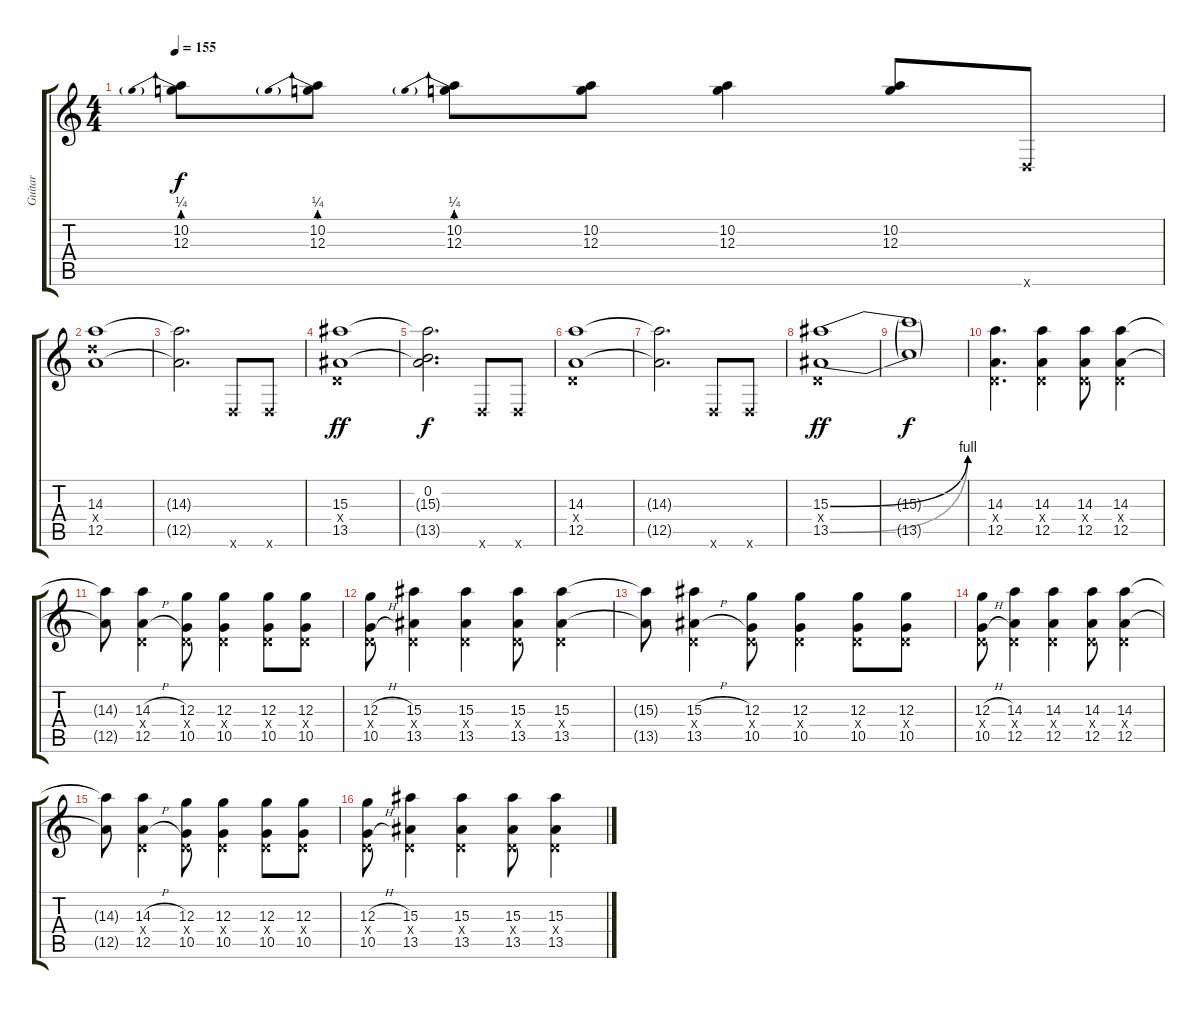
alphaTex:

\track ("Guitar              " "Guitar    ") {instrument distortionguitar}
\staff {score tabs}
\tuning (E4 B3 G3 D3 A2 D2) {hide}
\ts (4 4)
\tempo 155
\clef g2
\ks c
(10.2 12.3{be (prebend 0 1 60 1)}).8{dy f} (10.2 12.3{be (prebend 0 1 60 1)}).8 (10.2 12.3{be (prebend 0 1 60 1)}).8 (10.2 12.3).8 (10.2 12.3).4 (10.2 12.3).8 0.6{x}.8 |
(14.3 12.4{x} 12.5).1 |
(14.3{t} 12.5{t}).2{d} 0.6{x}.8 0.6{x}.8 |
(15.3 0.4{x} 13.5).1{dy ff} |
(0.2 15.3{t} 13.5{t}).2{d dy f} 0.6{x}.8 0.6{x}.8 |
(14.3 0.4{x} 12.5).1 |
(14.3{t} 12.5{t}).2{d} 0.6{x}.8 0.6{x}.8 |
(15.3{be (bend 0 0 60 4)} 0.4{x} 13.5{be (bend 0 0 60 4)}).1{dy ff} |
(15.3{t} 13.5{t}).1{dy f} |
(14.3 0.4{x} 12.5).4{d} (14.3 0.4{x} 12.5).4 (14.3 0.4{x} 12.5).8 (14.3 0.4{x} 12.5).4 |
(14.3{t} 12.5{t}).8 (14.3{h} 0.4{x} 12.5{h}).4 (12.3 0.4{x} 10.5).8 (12.3 0.4{x} 10.5).4 (12.3 0.4{x} 10.5).8 (12.3 0.4{x} 10.5).8 |
(12.3{h} 0.4{x} 10.5{h}).8 (15.3 0.4{x} 13.5).4 (15.3 0.4{x} 13.5).4 (15.3 0.4{x} 13.5).8 (15.3 0.4{x} 13.5).4 |
(15.3{t} 13.5{t}).8 (15.3{h} 0.4{x} 13.5{h}).4 (12.3 0.4{x} 10.5).8 (12.3 0.4{x} 10.5).4 (12.3 0.4{x} 10.5).8 (12.3 0.4{x} 10.5).8 |
(12.3{h} 0.4{x} 10.5{h}).8 (14.3 0.4{x} 12.5).4 (14.3 0.4{x} 12.5).4 (14.3 0.4{x} 12.5).8 (14.3 0.4{x} 12.5).4 |
(14.3{t} 12.5{t}).8 (14.3{h} 0.4{x} 12.5{h}).4 (12.3 0.4{x} 10.5).8 (12.3 0.4{x} 10.5).4 (12.3 0.4{x} 10.5).8 (12.3 0.4{x} 10.5).8 |
(12.3{h} 0.4{x} 10.5{h}).8 (15.3 0.4{x} 13.5).4 (15.3 0.4{x} 13.5).4 (15.3 0.4{x} 13.5).8 (15.3 0.4{x} 13.5).4
